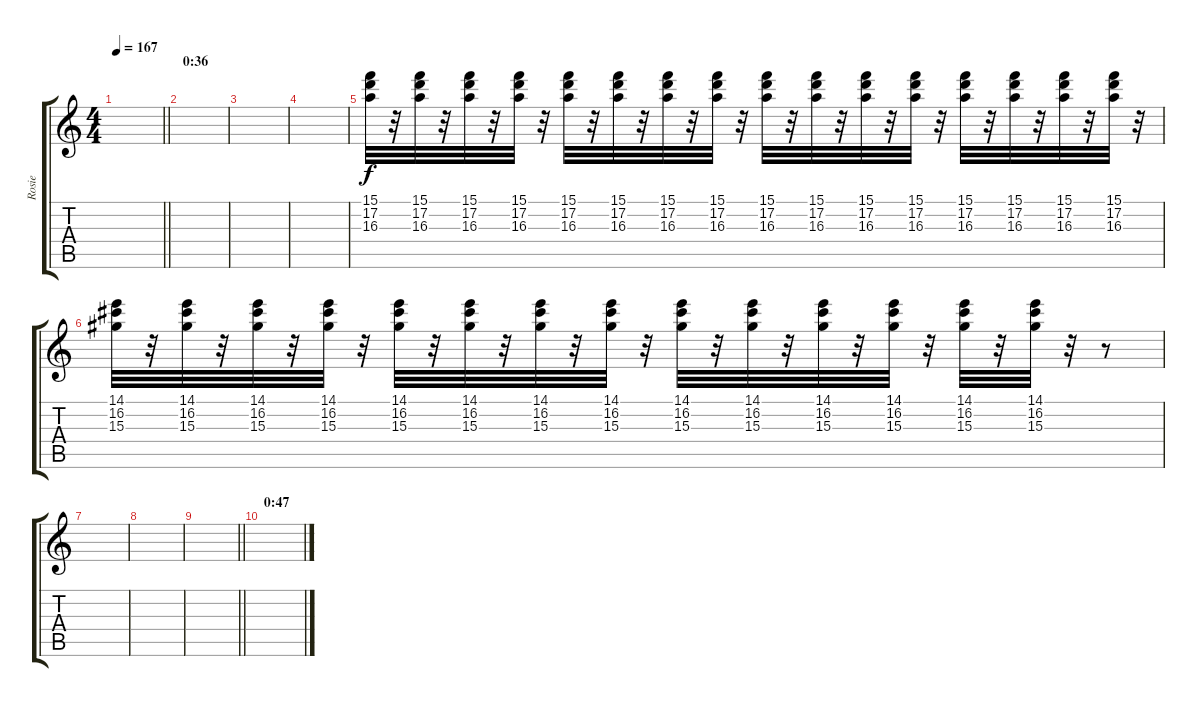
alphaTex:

\track ("Rosie" "Rosie") {instrument acousticguitarsteel}
\staff {score tabs}
\tuning (D4 A3 F3 C3 G2 D2) {hide}
\ts (4 4)
\tempo 167
\clef g2
\barLineRight lightlight
\ks c
|
\section ("" "0:36")
|
|
|
(15.1 17.2 16.3).32 r.32 (15.1 17.2 16.3).32 r.32 (15.1 17.2 16.3).32 r.32 (15.1 17.2 16.3).32 r.32 (15.1 17.2 16.3).32 r.32 (15.1 17.2 16.3).32 r.32 (15.1 17.2 16.3).32 r.32 (15.1 17.2 16.3).32 r.32 (15.1 17.2 16.3).32 r.32 (15.1 17.2 16.3).32 r.32 (15.1 17.2 16.3).32 r.32 (15.1 17.2 16.3).32 r.32 (15.1 17.2 16.3).32 r.32 (15.1 17.2 16.3).32 r.32 (15.1 17.2 16.3).32 r.32 (15.1 17.2 16.3).32 r.32 |
(14.1 16.2 15.3).32 r.32 (14.1 16.2 15.3).32 r.32 (14.1 16.2 15.3).32 r.32 (14.1 16.2 15.3).32 r.32 (14.1 16.2 15.3).32 r.32 (14.1 16.2 15.3).32 r.32 (14.1 16.2 15.3).32 r.32 (14.1 16.2 15.3).32 r.32 (14.1 16.2 15.3).32 r.32 (14.1 16.2 15.3).32 r.32 (14.1 16.2 15.3).32 r.32 (14.1 16.2 15.3).32 r.32 (14.1 16.2 15.3).32 r.32 (14.1 16.2 15.3).32 r.32 r.8 |
|
|
\barLineRight lightlight
|
\section ("" "0:47")
